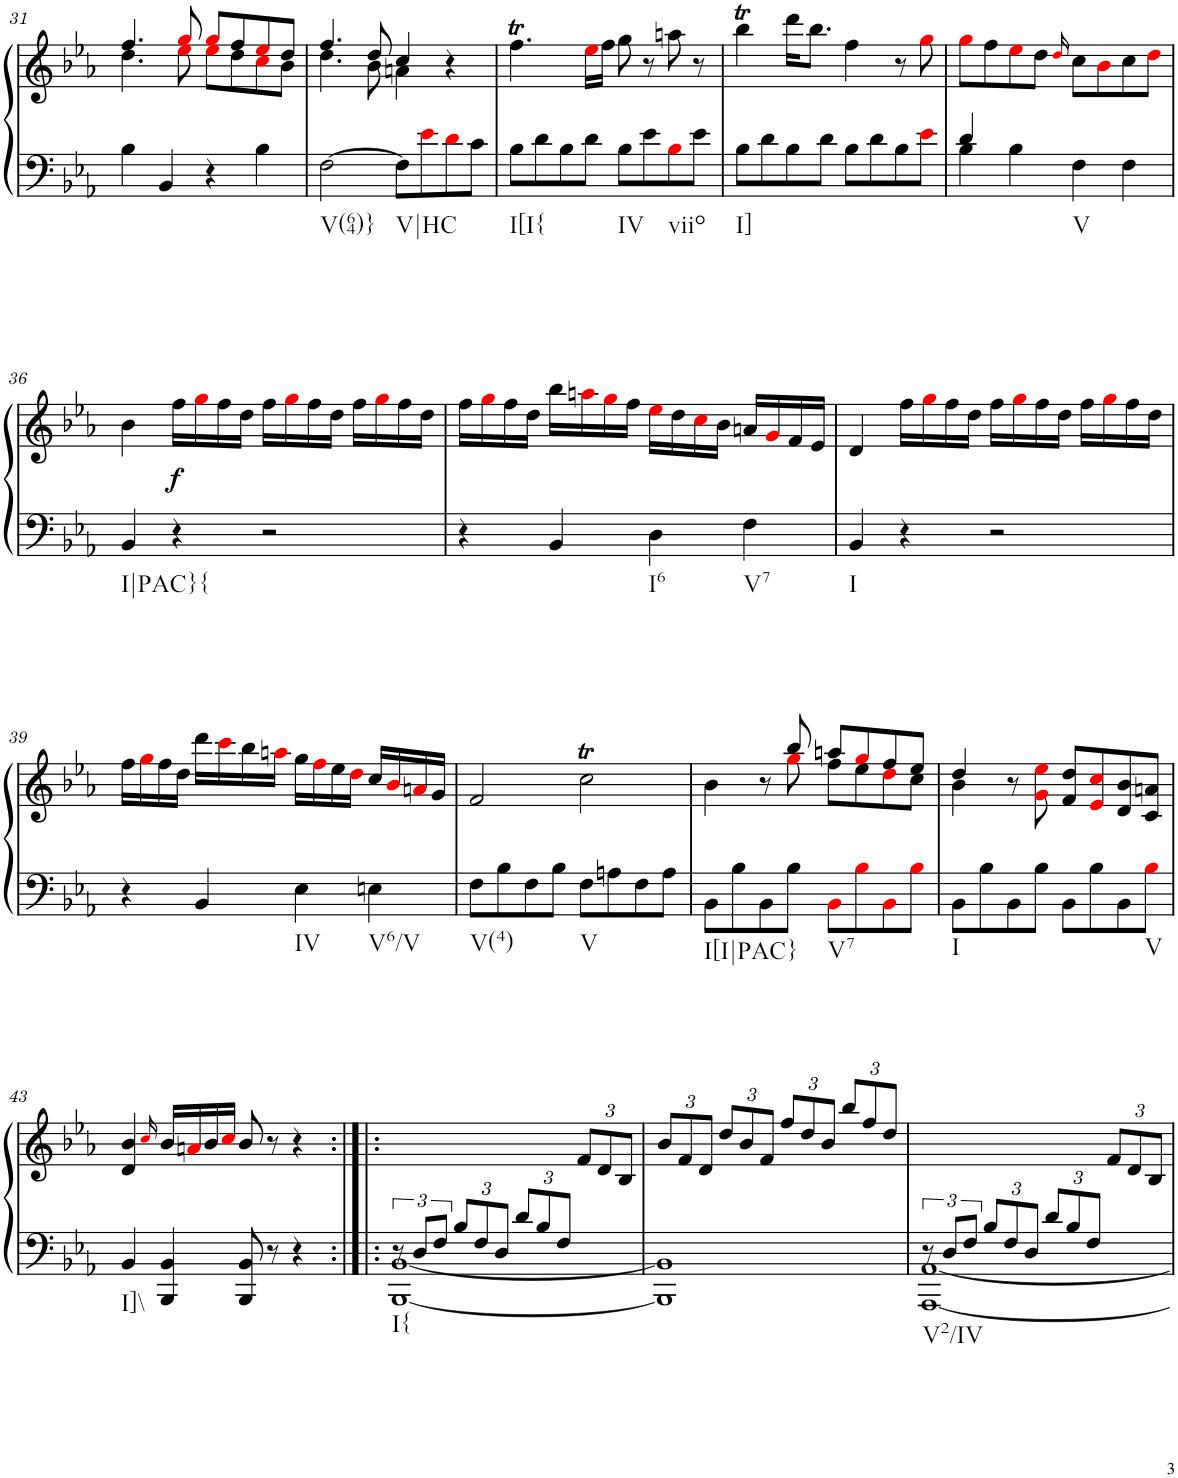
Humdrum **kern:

**kern	**kern	**dynam
*part1	*part1	*part1
*staff2	*staff1	*staff1/2
*I"Piano	*	*
*I'Pno.	*	*
!!LO:PB:g=z
*clefF4	*clefG2	*
*k[b-e-a-]	*k[b-e-a-]	*
*M4/4	*M4/4	*
*met(c)	*met(c)	*
=31	=31	=31
*	*^	*
4B-\	4.ff/	4.dd\	.
4BB-/	.	.	.
.	8ggi/	8ee-i\	.
4r	8ggi/L	8ee-i\L	.
.	8ff/	8dd\	.
4B-\	8ee-i/	8cci\	.
.	8dd/J	8b-\J	.
=32	=32	=32	=32
!LO:TX:b:t=V(64)}	!	!	!
[2F\	4.ff/	4.dd\	.
.	8dd/	8b-\	.
!LO:TX:b:t=V|HC	!	!	!
8F\L]	4cc/	4an\	.
8e-i\	.	.	.
8di\	4r	4ryy	.
8c\J	.	.	.
*	*v	*v	*
=33	=33	=33
!LO:TX:b:t=I[I{	!	!
8B-\L	4.ffT\	.
8d\	.	.
8B-\	.	.
8d\J	16ee-i\LL	.
.	16ff\JJ	.
!LO:TX:b:t=IV	!	!
8B-\L	8gg\	.
8e-\	8r	.
!LO:TX:b:t=viio	!	!
8B-i\	8aan\	.
8e-\J	8r	.
=34	=34	=34
!LO:TX:b:t=I]	!	!
8B-\L	4bb-T\	.
8d\	.	.
8B-\	16ddd\KL	.
.	8.bb-\J	.
8d\J	.	.
8B-\L	4ff\	.
8d\	.	.
8B-\	8r	.
8e-i\J	8ggi\	.
=35	=35	=35
*^	*	*
4B-\	4d/	8ggi\L	.
.	.	8ff\	.
4B-\	2.ryy	8ee-i\	.
.	.	8dd\J	.
.	.	16qddi/	.
!LO:TX:b:t=V	!	!	!
4F\	.	8cc\L	.
.	.	8b-i\	.
4F\	.	8cc\	.
.	.	8ddi\J	.
*v	*v	*	*
!!LO:LB:g=z
=36	=36	=36
!LO:TX:b:t=I|PAC}{	!	!
4BB-/	4b-\	.
!	!	!LO:DY:b
4r	16ff\LL	f
.	16ggi\	.
.	16ff\	.
.	16dd\JJ	.
2r	16ff\LL	.
.	16ggi\	.
.	16ff\	.
.	16dd\JJ	.
.	16ff\LL	.
.	16ggi\	.
.	16ff\	.
.	16dd\JJ	.
=37	=37	=37
4r	16ff\LL	.
.	16ggi\	.
.	16ff\	.
.	16dd\JJ	.
4BB-/	16bb-\LL	.
.	16aani\	.
.	16ggi\	.
.	16ff\JJ	.
!LO:TX:b:t=I6	!	!
4D\	16ee-i\LL	.
.	16dd\	.
.	16cci\	.
.	16b-\JJ	.
!LO:TX:b:t=V7	!	!
4F\	16an/LL	.
.	16gi/	.
.	16f/	.
.	16e-/JJ	.
=38	=38	=38
!LO:TX:b:t=I	!	!
4BB-/	4d/	.
4r	16ff\LL	.
.	16ggi\	.
.	16ff\	.
.	16dd\JJ	.
2r	16ff\LL	.
.	16ggi\	.
.	16ff\	.
.	16dd\JJ	.
.	16ff\LL	.
.	16ggi\	.
.	16ff\	.
.	16dd\JJ	.
!!LO:LB:g=z
=39	=39	=39
4r	16ff\LL	.
.	16ggi\	.
.	16ff\	.
.	16dd\JJ	.
4BB-/	16ddd\LL	.
.	16ccci\	.
.	16bb-\	.
.	16aani\JJ	.
!LO:TX:b:t=IV	!	!
4E-\	16gg\LL	.
.	16ffi\	.
.	16ee-\	.
.	16ddi\JJ	.
!LO:TX:b:t=V6/V	!	!
4En\	16cc/LL	.
.	16b-i/	.
.	16ani/	.
.	16g/JJ	.
=40	=40	=40
!LO:TX:b:t=V(4)	!	!
8F\L	2f/	.
8B-\	.	.
8F\	.	.
8B-\J	.	.
!LO:TX:b:t=V	!	!
8F\L	2ccT\	.
8An\	.	.
8F\	.	.
8A\J	.	.
=41	=41	=41
*	*^	*
!LO:TX:b:t=I[I|PAC}	!	!	!
8BB-\L	4b-\	4.ryy	.
8B-\	.	.	.
8BB-\	8r	.	.
8B-\J	8bb-/	8ggi\	.
!LO:TX:b:t=V7	!	!	!
8BB-i\L	8aan/L	8ff\L	.
8B-i\	8ggi/	8ee-\	.
8BB-i\	8ff/	8ddi\	.
8B-i\J	8ee-/J	8cc\J	.
=42	=42	=42	=42
!LO:TX:b:t=I	!	!	!
8BB-\L	4dd/	4b-\	.
8B-\	.	.	.
8BB-\	8r	2.ryy	.
8B-\J	8gi\ 8ee-i\	.	.
8BB-\L	8f/ 8dd/L	.	.
8B-\	8e-i/ 8cci/	.	.
8BB-\	8d/ 8b-/	.	.
!LO:TX:b:t=V	!	!	!
8B-i\J	8c/ 8an/J	.	.
*	*v	*v	*
!!LO:LB:g=z
=43	=43	=43
!LO:TX:b:t=I]\\	!	!
4BB-/	4d/ 4b-/	.
.	16qcci/	.
4BBB-/ 4BB-/	16b-/LL	.
.	16ani/	.
.	16b-/	.
.	16cci/JJ	.
8BBB-/ 8BB-/	8b-/	.
8r	8r	.
4r	4r	.
=44:|!|:	=44:|!|:	=44:|!|:
*^	*	*
!LO:TX:b:t=I{	!	!	!
12ryy	[1BBB- [<1BB-	12r	.
12D/L	.	3%2ryy	.
12F/J	.	.	.
*Xbrackettup	*	*	*
12B-/L	.	.	.
12F/	.	.	.
12D/J	.	.	.
12d/L	.	.	.
12B-/	.	.	.
12F/J	.	.	.
*	*	*Xbrackettup	*
4ryy	.	12f/L	.
.	.	12d/	.
.	.	12B-/J	.
*v	*v	*	*
=45	=45	=45
1BBB-] 1BB-]	12b-/L	.
.	12f/	.
.	12d/J	.
.	12dd/L	.
.	12b-/	.
.	12f/J	.
.	12ff/L	.
.	12dd/	.
.	12b-/J	.
.	12bb-/L	.
.	12ff/	.
.	12dd/J	.
=46	=46	=46
*^	*	*
*	*	*brackettup	*
!LO:TX:b:t=V2/IV	!	!	!
12ryy	[1AAA- [<1AA-	12r	.
12D/L	.	3%2ryy	.
12F/J	.	.	.
12B-/L	.	.	.
12F/	.	.	.
12D/J	.	.	.
12d/L	.	.	.
12B-/	.	.	.
12F/J	.	.	.
*	*	*Xbrackettup	*
4ryy	.	12f/L	.
.	.	12d/	.
.	.	12B-/J	.
*v	*v	*	*
=	=	=
*-	*-	*-
